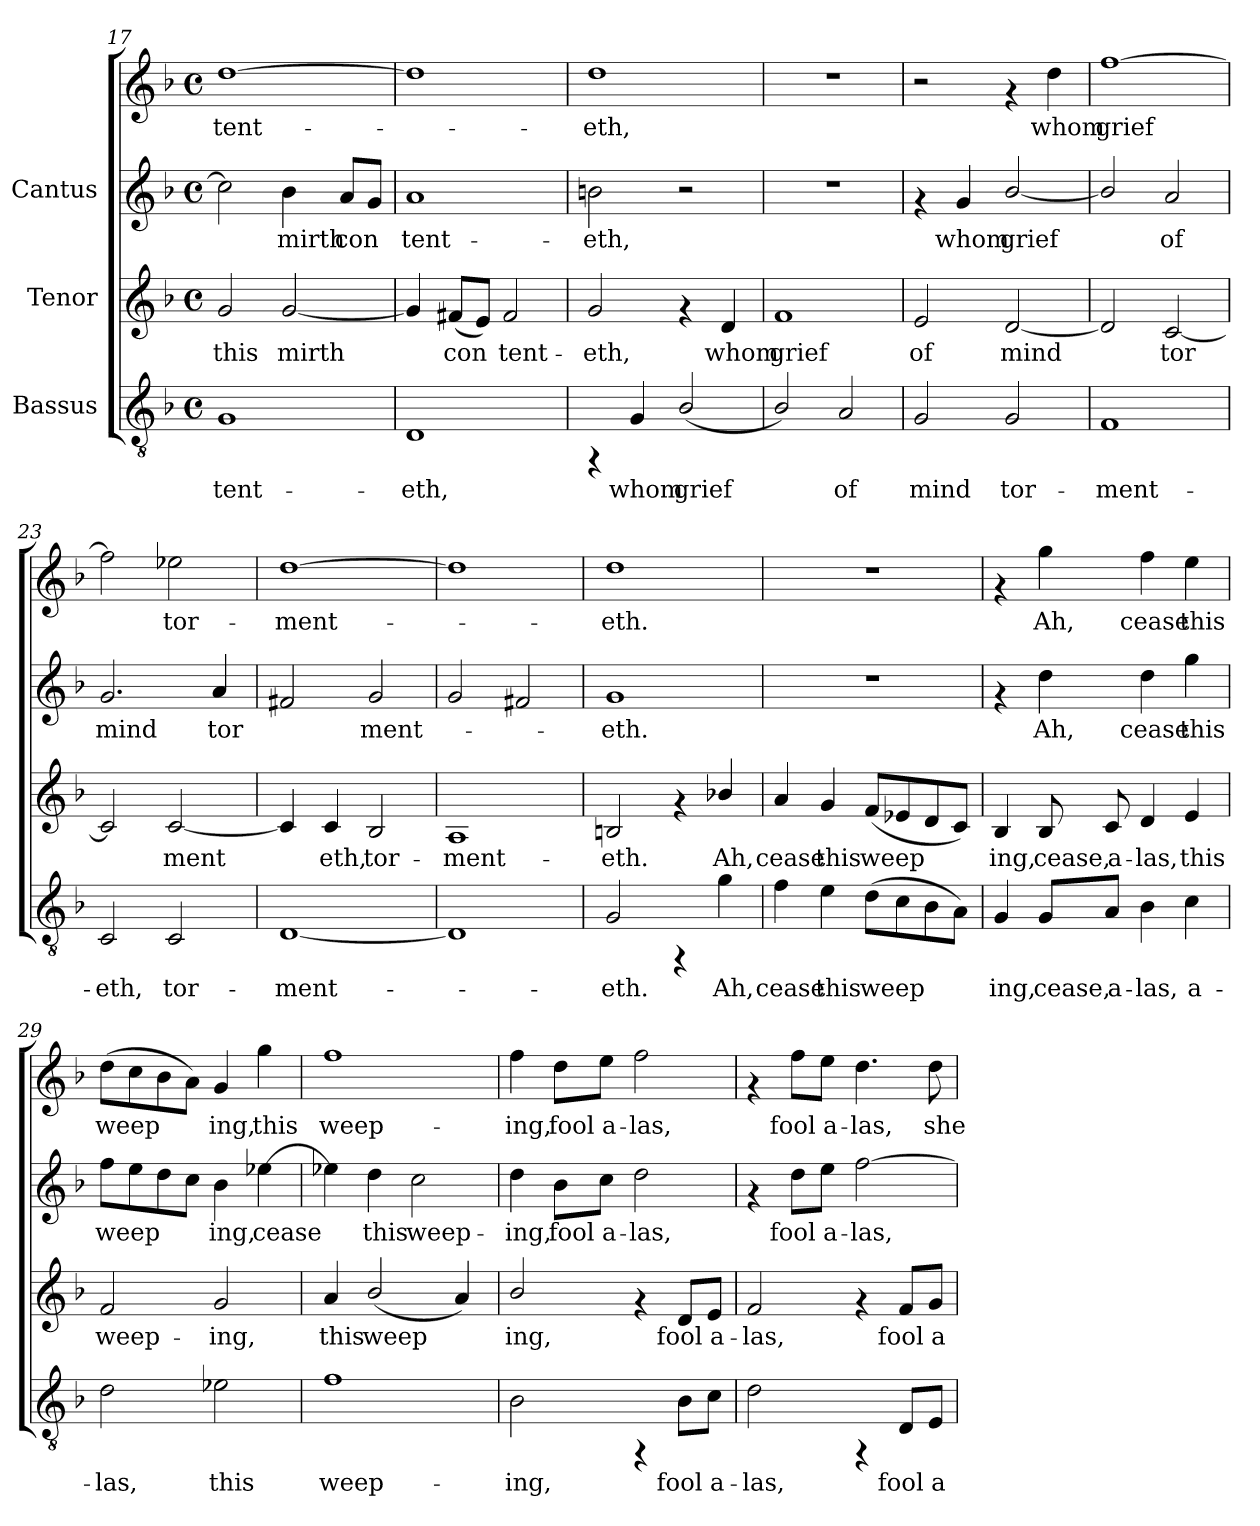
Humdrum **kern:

**kern	**text	**kern	**text	**kern	**text	**kern	**text
*part3	*part3	*part2	*part2	*part1	*part1	*part1	*part1
*staff4	*staff4	*staff3	*staff3	*staff2	*staff2	*staff1	*staff1
*I"Bassus	*	*I"Tenor	*	*I"Cantus	*	*	*
*clefGv2	*	*clefG2	*	*clefG2	*	*clefG2	*
*k[b-]	*	*k[b-]	*	*k[b-]	*	*k[b-]	*
*F:	*	*F:	*	*F:	*	*F:	*
*M4/4	*	*M4/4	*	*M4/4	*	*M4/4	*
*met(c)	*	*met(c)	*	*met(c)	*	*met(c)	*
=17	=17	=17	=17	=17	=17	=17	=17
!	!LO:LY:b:cj	!	!LO:LY:b:cj	!	!LO:LY:b:cj	!	!LO:LY:b:cj
1G	-tent-	2g/	this	2cc\]	-	[>1dd	tent-
!	!	!	!LO:LY:b:cj	!	!LO:LY:b:cj	!	!
.	.	[<2g/	mirth	4b-\	mirth	.	.
!	!	!	!	!	!LO:LY:b:cj	!	!
.	.	.	.	8a/L	con-	.	.
!	!	!	!	!	!LO:LY:b:cj	!	!
.	.	.	.	8g/J	--	.	.
!!LO:PB:g=z
=18	=18	=18	=18	=18	=18	=18	=18
!	!LO:LY:b:cj	!	!LO:LY:b:cj	!	!LO:LY:b:cj	!	!
1D	-eth,	4g/]	.	1a	-tent-	1dd]	.
!	!	!	!LO:LY:b:cj	!	!	!	!
.	.	(<8f#X/L	con-	.	.	.	.
!	!	!	!LO:LY:b:cj	!	!	!	!
.	.	8e/J)	-	.	.	.	.
!	!	!	!LO:LY:b:cj	!	!	!	!
.	.	2f#/	tent-	.	.	.	.
=19	=19	=19	=19	=19	=19	=19	=19
!	!	!	!LO:LY:b:cj	!	!LO:LY:b:cj	!	!LO:LY:b:cj
4rFF	.	2g/	-eth,	2bn\	eth,	1dd	-eth,
!	!LO:LY:b:cj	!	!	!	!	!	!
4G/	whom	.	.	.	.	.	.
!	!LO:LY:b:cj	!	!	!	!	!	!
(<2B-/	grief	4rf	.	2r	.	.	.
!	!	!	!LO:LY:b:cj	!	!	!	!
.	.	4d/	whom	.	.	.	.
=20	=20	=20	=20	=20	=20	=20	=20
!	!LO:LY:b:cj	!	!LO:LY:b:cj	!	!	!	!
2B-/)	.	1f	grief	1r	.	1r	.
!	!LO:LY:b:cj	!	!	!	!	!	!
2A/	of	.	.	.	.	.	.
=21	=21	=21	=21	=21	=21	=21	=21
!	!LO:LY:b:cj	!	!LO:LY:b:cj	!	!	!	!
2G/	mind	2e/	of	4rf	.	2r	.
!	!	!	!	!	!LO:LY:b:cj	!	!
.	.	.	.	4g/	whom	.	.
!	!LO:LY:b:cj	!	!LO:LY:b:cj	!	!LO:LY:b:cj	!	!
2G/	tor-	[<2d/	mind	[<2b-/	grief	4rf	.
!	!	!	!	!	!	!	!LO:LY:b:cj
.	.	.	.	.	.	4dd\	whom
=22	=22	=22	=22	=22	=22	=22	=22
!	!LO:LY:b:cj	!	!LO:LY:b:cj	!	!LO:LY:b:cj	!	!LO:LY:b:cj
1F	-ment-	2d/]	.	2b-/]	.	[>1ff	grief
!	!	!	!LO:LY:b:cj	!	!LO:LY:b:cj	!	!
.	.	[<2c/	tor-	2a/	of	.	.
=23	=23	=23	=23	=23	=23	=23	=23
!	!LO:LY:b:cj	!	!LO:LY:b:cj	!	!LO:LY:b:cj	!	!LO:LY:b:cj
2C/	-eth,	2c/]	-	2.g/	-mind	2ff\]	.
!	!LO:LY:b:cj	!	!LO:LY:b:cj	!	!	!	!LO:LY:b:cj
2C/	tor-	[<2c/	ment-	.	.	2ee-X\	tor-
!	!	!	!	!	!LO:LY:b:cj	!	!
.	.	.	.	4a/	tor-	.	.
!!LO:LB:g=z
=24	=24	=24	=24	=24	=24	=24	=24
!	!LO:LY:b:cj	!	!LO:LY:b:cj	!	!LO:LY:b:cj	!	!LO:LY:b:cj
[<1D	-ment-	4c/]	-	2f#X/	-	[>1dd	-ment-
!	!	!	!LO:LY:b:cj	!	!	!	!
.	.	4c/	eth,	.	.	.	.
!	!	!	!LO:LY:b:cj	!	!LO:LY:b:cj	!	!
.	.	2B-/	tor-	2g/	ment-	.	.
=25	=25	=25	=25	=25	=25	=25	=25
!	!	!	!LO:LY:b:cj	!	!	!	!
1D]	.	1A	-ment-	2g/	.	1dd]	.
.	.	.	.	2f#X/	.	.	.
=26	=26	=26	=26	=26	=26	=26	=26
!	!LO:LY:b:cj	!	!LO:LY:b:cj	!	!LO:LY:b:cj	!	!LO:LY:b:cj
2G/	-eth.	2Bn/	-eth.	1g	eth.	1dd	-eth.
4rFF	.	4rf	.	.	.	.	.
!	!LO:LY:b:cj	!	!LO:LY:b:cj	!	!	!	!
4g\	Ah,	4b-X/	Ah,	.	.	.	.
=27	=27	=27	=27	=27	=27	=27	=27
!	!LO:LY:b:cj	!	!LO:LY:b:cj	!	!	!	!
4f\	cease	4a/	cease	1r	.	1r	.
!	!LO:LY:b:cj	!	!LO:LY:b:cj	!	!	!	!
4e\	this	4g/	this	.	.	.	.
!	!LO:LY:b:cj	!	!LO:LY:b:cj	!	!	!	!
(>8d\L	weep-	(<8f/L	weep-	.	.	.	.
!	!LO:LY:b:cj	!	!LO:LY:b:cj	!	!	!	!
8c\	--	8e-X/	--	.	.	.	.
!	!LO:LY:b:cj	!	!LO:LY:b:cj	!	!	!	!
8B-\	--	8d/	--	.	.	.	.
!	!LO:LY:b:cj	!	!LO:LY:b:cj	!	!	!	!
8A\J)	--	8c/J)	--	.	.	.	.
=28	=28	=28	=28	=28	=28	=28	=28
!	!LO:LY:b:cj	!	!LO:LY:b:cj	!	!	!	!
4G/	-ing,	4B-/	-ing,	4rf	.	4rf	.
!	!LO:LY:b:cj	!	!LO:LY:b:cj	!	!LO:LY:b:cj	!	!LO:LY:b:cj
8G/L	cease,	8B-/	cease,	4dd\	Ah,	4gg\	Ah,
!	!LO:LY:b:cj	!	!LO:LY:b:cj	!	!	!	!
8A/J	a-	8c/	a-	.	.	.	.
!	!LO:LY:b:cj	!	!LO:LY:b:cj	!	!LO:LY:b:cj	!	!LO:LY:b:cj
4B-\	-las,	4d/	-las,	4dd\	cease	4ff\	cease
!	!LO:LY:b:cj	!	!LO:LY:b:cj	!	!LO:LY:b:cj	!	!LO:LY:b:cj
4c\	a-	4e/	this	4gg\	this	4ee\	this
!!LO:LB:g=z
=29	=29	=29	=29	=29	=29	=29	=29
!	!LO:LY:b:cj	!	!LO:LY:b:cj	!	!LO:LY:b:cj	!	!LO:LY:b:cj
2d\	-las,	2f/	weep-	8ff\L	weep-	(>8dd\L	weep-
!	!	!	!	!	!LO:LY:b:cj	!	!LO:LY:b:cj
.	.	.	.	8ee\	-	8cc\	-
!	!	!	!	!	!LO:LY:b:cj	!	!LO:LY:b:cj
.	.	.	.	8dd\	.	8b-\	.
!	!	!	!	!	!LO:LY:b:cj	!	!LO:LY:b:cj
.	.	.	.	8cc\J	.	8a\J)	.
!	!LO:LY:b:cj	!	!LO:LY:b:cj	!	!LO:LY:b:cj	!	!LO:LY:b:cj
2e-X\	this	2g/	-ing,	4b-\	ing,	4g/	ing,
!	!	!	!	!	!LO:LY:b:cj	!	!LO:LY:b:cj
.	.	.	.	[>4ee-X\	cease	4gg\	this
=30	=30	=30	=30	=30	=30	=30	=30
!	!LO:LY:b:cj	!	!LO:LY:b:cj	!	!LO:LY:b:cj	!	!LO:LY:b:cj
1f	weep-	4a/	this	4ee-X\]	-	1ff	weep-
!	!	!	!LO:LY:b:cj	!	!LO:LY:b:cj	!	!
.	.	(<2b-/	weep-	4dd\	this	.	.
!	!	!	!	!	!LO:LY:b:cj	!	!
.	.	.	.	2cc\	weep-	.	.
!	!	!	!LO:LY:b:cj	!	!	!	!
.	.	4a/)	--	.	.	.	.
=31	=31	=31	=31	=31	=31	=31	=31
!	!LO:LY:b:cj	!	!LO:LY:b:cj	!	!LO:LY:b:cj	!	!LO:LY:b:cj
2B-\	-ing,	2b-/	-ing,	4dd\	ing,	4ff\	-ing,
!	!	!	!	!	!LO:LY:b:cj	!	!LO:LY:b:cj
.	.	.	.	8b-\L	fool	8dd\L	fool
!	!	!	!	!	!LO:LY:b:cj	!	!LO:LY:b:cj
.	.	.	.	8cc\J	a-	8ee\J	a-
!	!	!	!	!	!LO:LY:b:cj	!	!LO:LY:b:cj
4rFF	.	4rf	.	2dd\	-las,	2ff\	-las,
!	!LO:LY:b:cj	!	!LO:LY:b:cj	!	!	!	!
8B-\L	fool	8d/L	fool	.	.	.	.
!	!LO:LY:b:cj	!	!LO:LY:b:cj	!	!	!	!
8c\J	a-	8e/J	a-	.	.	.	.
=32	=32	=32	=32	=32	=32	=32	=32
!	!LO:LY:b:cj	!	!LO:LY:b:cj	!	!	!	!
2d\	-las,	2f/	-las,	4rf	.	4rf	.
!	!	!	!	!	!LO:LY:b:cj	!	!LO:LY:b:cj
.	.	.	.	8dd\L	fool	8ff\L	fool
!	!	!	!	!	!LO:LY:b:cj	!	!LO:LY:b:cj
.	.	.	.	8ee\J	a-	8ee\J	a-
!	!	!	!	!	!LO:LY:b:cj	!	!LO:LY:b:cj
4rFF	.	4rf	.	[>2ff\	-las,	4.dd\	-las,
!	!LO:LY:b:cj	!	!LO:LY:b:cj	!	!	!	!
8D/L	fool	8f/L	fool	.	.	.	.
!	!LO:LY:b:cj	!	!LO:LY:b:cj	!	!	!	!LO:LY:b:cj
8E/J	a-	8g/J	a-	.	.	8dd\	she
=	=	=	=	=	=	=	=
*-	*-	*-	*-	*-	*-	*-	*-
